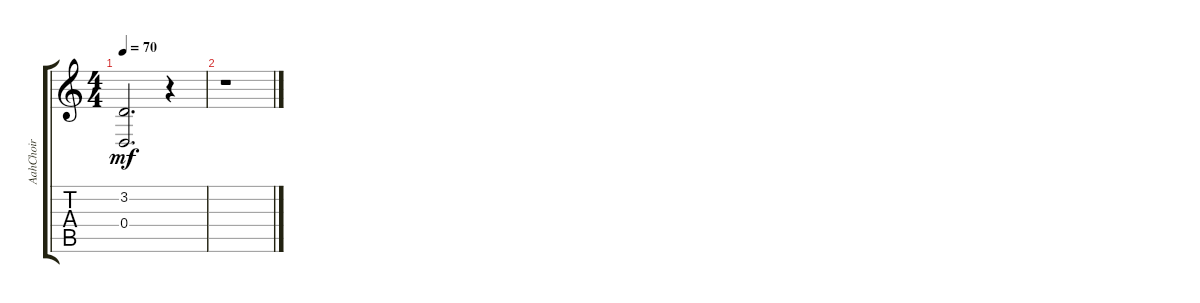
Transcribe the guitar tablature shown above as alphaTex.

\track ("AahChoir" "AahChoir") {instrument choiraahs}
\staff {score tabs}
\tuning (E4 B3 G3 D3 A2 E2) {hide}
\ts (4 4)
\tempo 70
\clef g2
\ks c
(3.2 0.4).2{d dy mf} r.4 |
r.1
